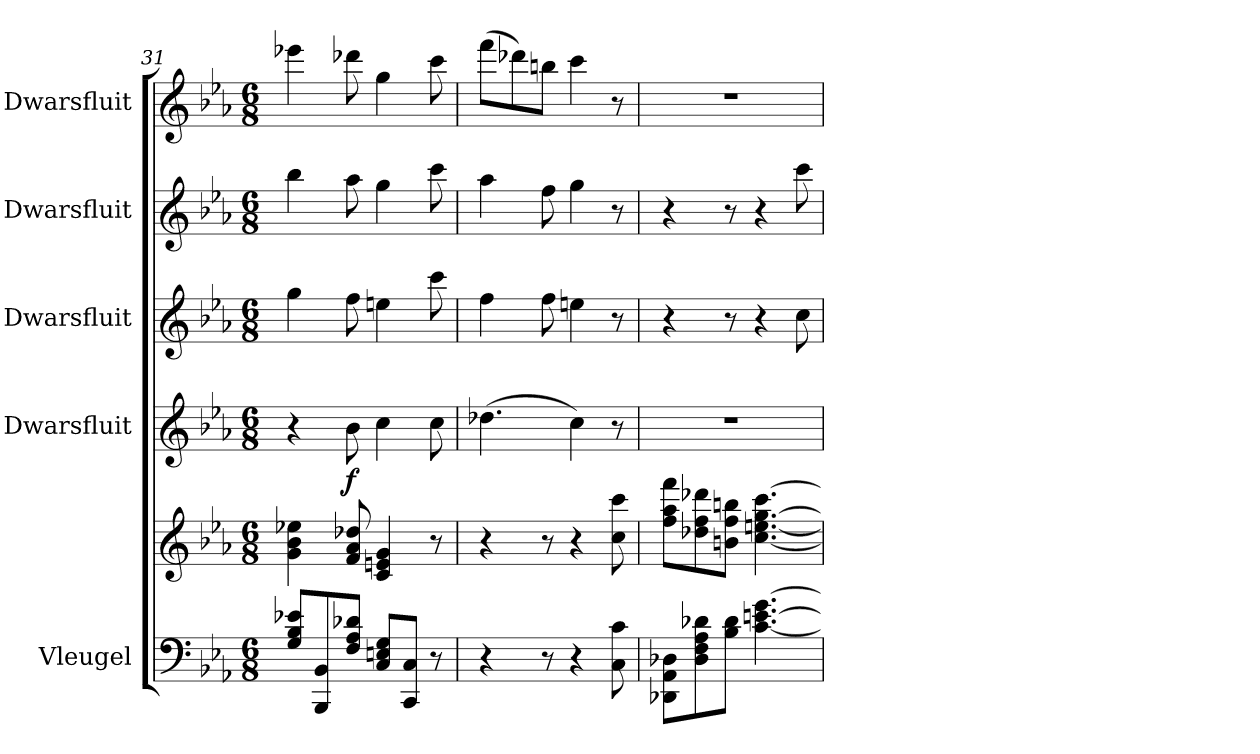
**kern	**kern	**kern	**dynam	**kern	**kern	**kern
*part5	*part5	*part4	*part4	*part3	*part2	*part1
*staff6	*staff5	*staff4	*staff4	*staff3	*staff2	*staff1
*I"Vleugel	*	*I"Dwarsfluit	*	*I"Dwarsfluit	*I"Dwarsfluit	*I"Dwarsfluit
*	*	*I'Fl.	*	*I'Fl.	*I'Fl.	*I'Fl.
*clefF4	*clefG2	*clefG2	*	*clefG2	*clefG2	*clefG2
*k[b-e-a-]	*k[b-e-a-]	*k[b-e-a-]	*	*k[b-e-a-]	*k[b-e-a-]	*k[b-e-a-]
*M6/8	*M6/8	*M6/8	*	*M6/8	*M6/8	*M6/8
*MM69	*MM69	*MM69	*	*MM69	*MM69	*MM69
=31	=31	=31	=31	=31	=31	=31
8G/ 8B-/ 8e-X/L	4g\ 4b-\ 4ee-X\	4r	.	4gg\	4bb-\	4eee-X\
8BBB-/ 8BB-/	.	.	.	.	.	.
!	!	!	!LO:DY:b	!	!	!
8F/ 8A-/ 8d-X/J	8f/ 8a-/ 8dd-X/	8b-\	f	8ff\	8aa-\	8ddd-X\
8C/ 8En/ 8G/L	4c/ 4en/ 4g/	4cc\	.	4een\	4gg\	4gg\
8CC/ 8C/J	.	.	.	.	.	.
8r	8r	8cc\	.	8ccc\	8ccc\	8ccc\
=32	=32	=32	=32	=32	=32	=32
4r	4r	(4.dd-X\	.	4ff\	4aa-\	(8fff\L
.	.	.	.	.	.	8ddd-X\)
8r	8r	.	.	8ff\	8ff\	8bbn\J
4r	4r	4cc\)	.	4een\	4gg\	4ccc\
8C\ 8c\	8cc\ 8ccc\	8r	.	8r	8r	8r
!!LO:LB:g=z
=33	=33	=33	=33	=33	=33	=33
8DD-X\ 8AA-\ 8D-X\L	8ff\ 8aa-\ 8fff\L	2.r	.	4r	4r	2.r
8D-\ 8F\ 8A-\ 8d-X\	8dd-X\ 8ff\ 8ddd-X\	.	.	.	.	.
8B-\ 8d-\J	8bn\ 8ff\ 8bbn\J	.	.	8r	8r	.
[4.c\ [4.en\ [4.g\	[4.cc\ [4.een\ [4.gg\ [4.ccc\	.	.	4r	4r	.
.	.	.	.	8cc\	8ccc\	.
=	=	=	=	=	=	=
*-	*-	*-	*-	*-	*-	*-
